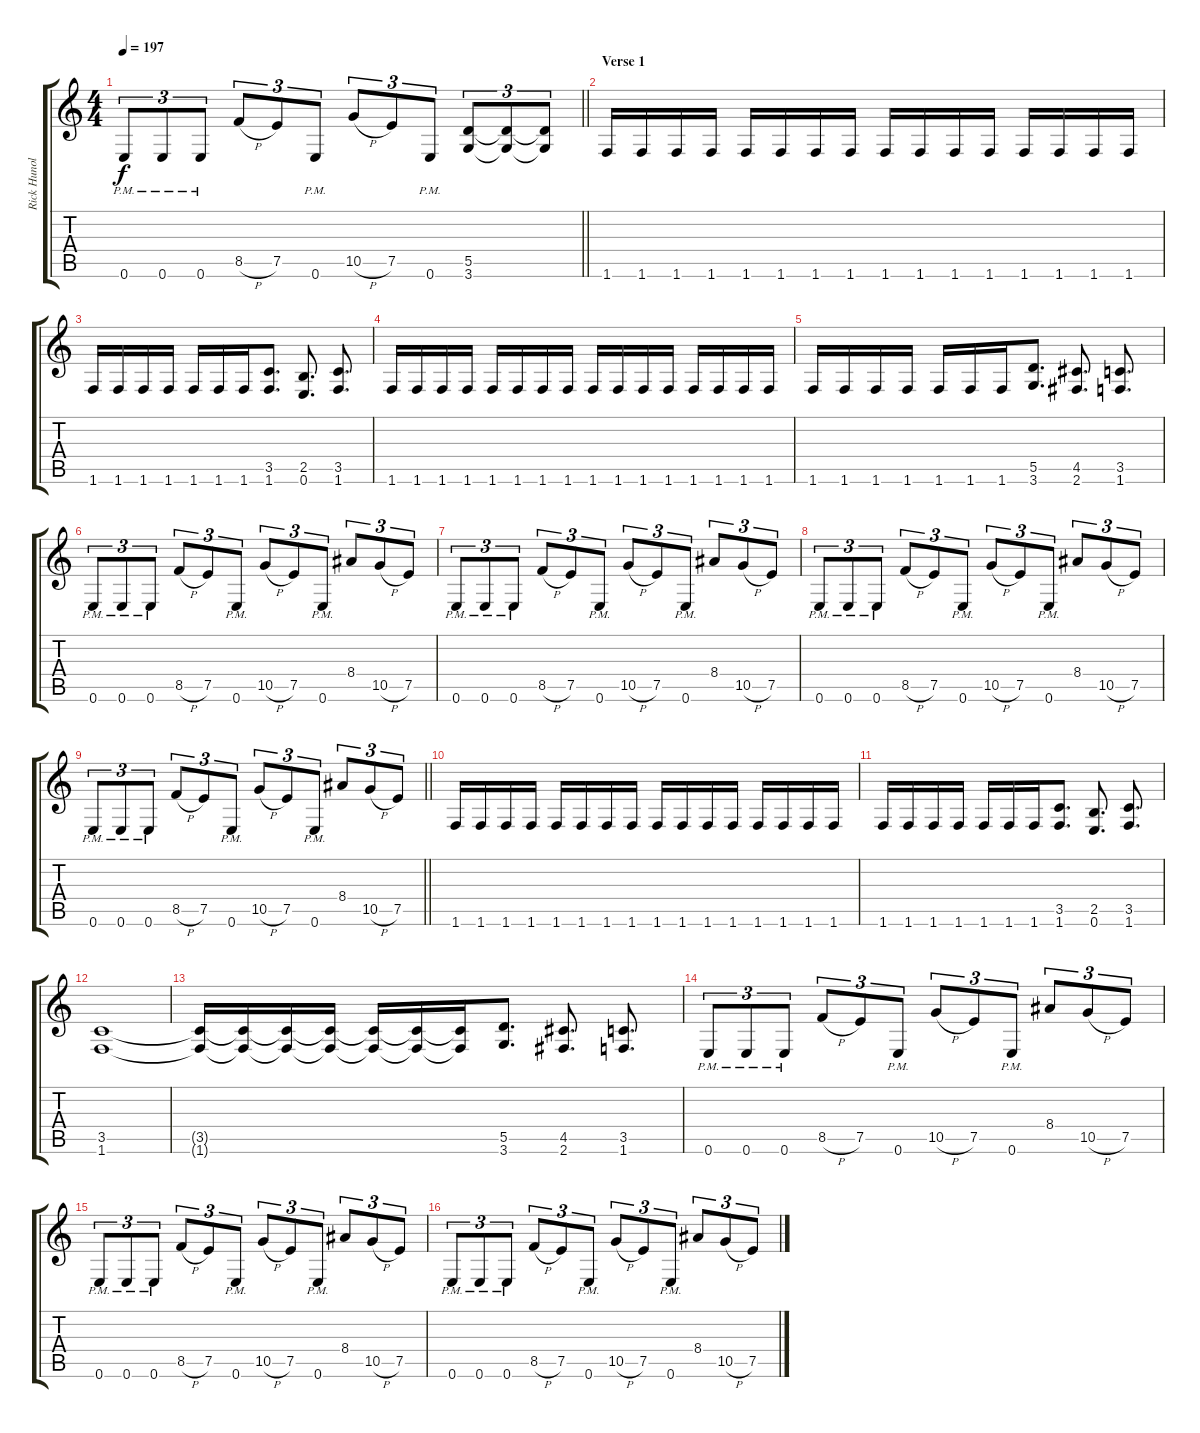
\track ("Rick Hunolt" "Rick Hunol") {instrument distortionguitar}
\staff {score tabs}
\tuning (E4 B3 G3 D3 A2 E2) {hide}
\ts (4 4)
\tempo 197
\clef g2
\barLineRight lightlight
\ks c
0.6{pm}.8{tu (3 2) dy f} 0.6{pm}.8{tu (3 2)} 0.6{pm}.8{tu (3 2)} 8.5{h}.8{tu (3 2)} 7.5.8{tu (3 2)} 0.6{pm}.8{tu (3 2)} 10.5{h}.8{tu (3 2)} 7.5.8{tu (3 2)} 0.6{pm}.8{tu (3 2)} (5.5 3.6).8{tu (3 2)} (5.5{t} 3.6{t}).8{tu (3 2)} (5.5{t} 3.6{t}).8{tu (3 2)} |
\section ("" "Verse 1")
1.6.16 1.6.16 1.6.16 1.6.16 1.6.16 1.6.16 1.6.16 1.6.16 1.6.16 1.6.16 1.6.16 1.6.16 1.6.16 1.6.16 1.6.16 1.6.16 |
1.6.16 1.6.16 1.6.16 1.6.16 1.6.16 1.6.16 1.6.16 (3.5 1.6).8{d} (2.5 0.6).8{d} (3.5 1.6).8{d} |
1.6.16 1.6.16 1.6.16 1.6.16 1.6.16 1.6.16 1.6.16 1.6.16 1.6.16 1.6.16 1.6.16 1.6.16 1.6.16 1.6.16 1.6.16 1.6.16 |
1.6.16 1.6.16 1.6.16 1.6.16 1.6.16 1.6.16 1.6.16 (5.5 3.6).8{d} (4.5 2.6).8{d} (3.5 1.6).8{d} |
0.6{pm}.8{tu (3 2)} 0.6{pm}.8{tu (3 2)} 0.6{pm}.8{tu (3 2)} 8.5{h}.8{tu (3 2)} 7.5.8{tu (3 2)} 0.6{pm}.8{tu (3 2)} 10.5{h}.8{tu (3 2)} 7.5.8{tu (3 2)} 0.6{pm}.8{tu (3 2)} 8.4.8{tu (3 2)} 10.5{h}.8{tu (3 2)} 7.5.8{tu (3 2)} |
0.6{pm}.8{tu (3 2)} 0.6{pm}.8{tu (3 2)} 0.6{pm}.8{tu (3 2)} 8.5{h}.8{tu (3 2)} 7.5.8{tu (3 2)} 0.6{pm}.8{tu (3 2)} 10.5{h}.8{tu (3 2)} 7.5.8{tu (3 2)} 0.6{pm}.8{tu (3 2)} 8.4.8{tu (3 2)} 10.5{h}.8{tu (3 2)} 7.5.8{tu (3 2)} |
0.6{pm}.8{tu (3 2)} 0.6{pm}.8{tu (3 2)} 0.6{pm}.8{tu (3 2)} 8.5{h}.8{tu (3 2)} 7.5.8{tu (3 2)} 0.6{pm}.8{tu (3 2)} 10.5{h}.8{tu (3 2)} 7.5.8{tu (3 2)} 0.6{pm}.8{tu (3 2)} 8.4.8{tu (3 2)} 10.5{h}.8{tu (3 2)} 7.5.8{tu (3 2)} |
\barLineRight lightlight
0.6{pm}.8{tu (3 2)} 0.6{pm}.8{tu (3 2)} 0.6{pm}.8{tu (3 2)} 8.5{h}.8{tu (3 2)} 7.5.8{tu (3 2)} 0.6{pm}.8{tu (3 2)} 10.5{h}.8{tu (3 2)} 7.5.8{tu (3 2)} 0.6{pm}.8{tu (3 2)} 8.4.8{tu (3 2)} 10.5{h}.8{tu (3 2)} 7.5.8{tu (3 2)} |
1.6.16 1.6.16 1.6.16 1.6.16 1.6.16 1.6.16 1.6.16 1.6.16 1.6.16 1.6.16 1.6.16 1.6.16 1.6.16 1.6.16 1.6.16 1.6.16 |
1.6.16 1.6.16 1.6.16 1.6.16 1.6.16 1.6.16 1.6.16 (3.5 1.6).8{d} (2.5 0.6).8{d} (3.5 1.6).8{d} |
(3.5 1.6).1 |
(3.5{t} 1.6{t}).16 (3.5{t} 1.6{t}).16 (3.5{t} 1.6{t}).16 (3.5{t} 1.6{t}).16 (3.5{t} 1.6{t}).16 (3.5{t} 1.6{t}).16 (3.5{t} 1.6{t}).16 (5.5 3.6).8{d} (4.5 2.6).8{d} (3.5 1.6).8{d} |
0.6{pm}.8{tu (3 2)} 0.6{pm}.8{tu (3 2)} 0.6{pm}.8{tu (3 2)} 8.5{h}.8{tu (3 2)} 7.5.8{tu (3 2)} 0.6{pm}.8{tu (3 2)} 10.5{h}.8{tu (3 2)} 7.5.8{tu (3 2)} 0.6{pm}.8{tu (3 2)} 8.4.8{tu (3 2)} 10.5{h}.8{tu (3 2)} 7.5.8{tu (3 2)} |
0.6{pm}.8{tu (3 2)} 0.6{pm}.8{tu (3 2)} 0.6{pm}.8{tu (3 2)} 8.5{h}.8{tu (3 2)} 7.5.8{tu (3 2)} 0.6{pm}.8{tu (3 2)} 10.5{h}.8{tu (3 2)} 7.5.8{tu (3 2)} 0.6{pm}.8{tu (3 2)} 8.4.8{tu (3 2)} 10.5{h}.8{tu (3 2)} 7.5.8{tu (3 2)} |
0.6{pm}.8{tu (3 2)} 0.6{pm}.8{tu (3 2)} 0.6{pm}.8{tu (3 2)} 8.5{h}.8{tu (3 2)} 7.5.8{tu (3 2)} 0.6{pm}.8{tu (3 2)} 10.5{h}.8{tu (3 2)} 7.5.8{tu (3 2)} 0.6{pm}.8{tu (3 2)} 8.4.8{tu (3 2)} 10.5{h}.8{tu (3 2)} 7.5.8{tu (3 2)}
